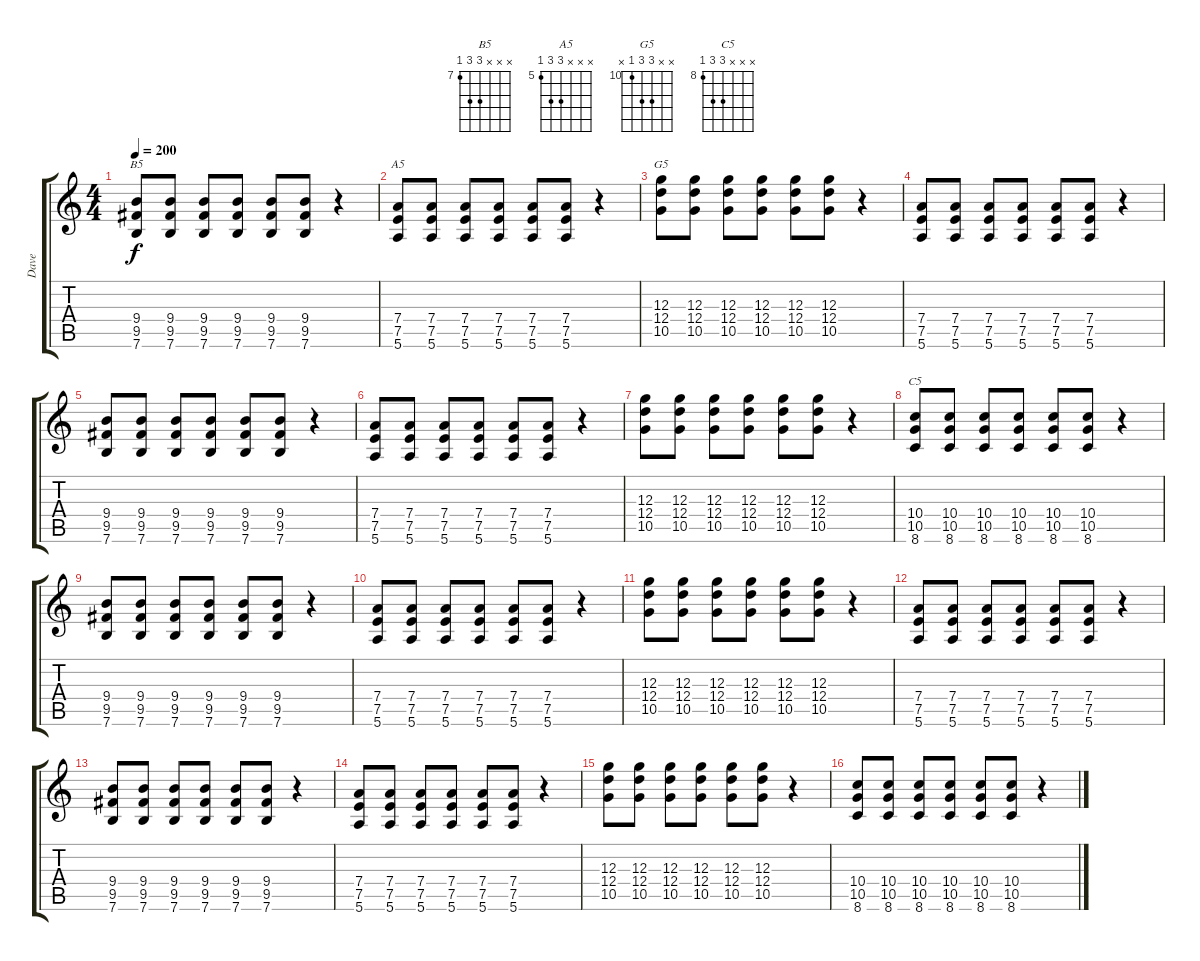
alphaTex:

\track ("Dave" "Dave") {instrument distortionguitar}
\staff {score tabs}
\tuning (E4 B3 G3 D3 A2 E2) {hide}
\chord ("B5" x x x 9 9 7) {firstfret 7}
\chord ("A5" x x x 7 7 5) {firstfret 5}
\chord ("G5" x x 12 12 10 x) {firstfret 10}
\chord ("C5" x x x 10 10 8) {firstfret 8}
\ts (4 4)
\tempo 200
\clef g2
\ks c
(9.4 9.5 7.6).8{ch "B5" dy f} (9.4 9.5 7.6).8 (9.4 9.5 7.6).8 (9.4 9.5 7.6).8 (9.4 9.5 7.6).8 (9.4 9.5 7.6).8 r.4 |
(7.4 7.5 5.6).8{ch "A5"} (7.4 7.5 5.6).8 (7.4 7.5 5.6).8 (7.4 7.5 5.6).8 (7.4 7.5 5.6).8 (7.4 7.5 5.6).8 r.4 |
(12.3 12.4 10.5).8{ch "G5"} (12.3 12.4 10.5).8 (12.3 12.4 10.5).8 (12.3 12.4 10.5).8 (12.3 12.4 10.5).8 (12.3 12.4 10.5).8 r.4 |
(7.4 7.5 5.6).8 (7.4 7.5 5.6).8 (7.4 7.5 5.6).8 (7.4 7.5 5.6).8 (7.4 7.5 5.6).8 (7.4 7.5 5.6).8 r.4 |
(9.4 9.5 7.6).8 (9.4 9.5 7.6).8 (9.4 9.5 7.6).8 (9.4 9.5 7.6).8 (9.4 9.5 7.6).8 (9.4 9.5 7.6).8 r.4 |
(7.4 7.5 5.6).8 (7.4 7.5 5.6).8 (7.4 7.5 5.6).8 (7.4 7.5 5.6).8 (7.4 7.5 5.6).8 (7.4 7.5 5.6).8 r.4 |
(12.3 12.4 10.5).8 (12.3 12.4 10.5).8 (12.3 12.4 10.5).8 (12.3 12.4 10.5).8 (12.3 12.4 10.5).8 (12.3 12.4 10.5).8 r.4 |
(10.4 10.5 8.6).8{ch "C5"} (10.4 10.5 8.6).8 (10.4 10.5 8.6).8 (10.4 10.5 8.6).8 (10.4 10.5 8.6).8 (10.4 10.5 8.6).8 r.4 |
(9.4 9.5 7.6).8 (9.4 9.5 7.6).8 (9.4 9.5 7.6).8 (9.4 9.5 7.6).8 (9.4 9.5 7.6).8 (9.4 9.5 7.6).8 r.4 |
(7.4 7.5 5.6).8 (7.4 7.5 5.6).8 (7.4 7.5 5.6).8 (7.4 7.5 5.6).8 (7.4 7.5 5.6).8 (7.4 7.5 5.6).8 r.4 |
(12.3 12.4 10.5).8 (12.3 12.4 10.5).8 (12.3 12.4 10.5).8 (12.3 12.4 10.5).8 (12.3 12.4 10.5).8 (12.3 12.4 10.5).8 r.4 |
(7.4 7.5 5.6).8 (7.4 7.5 5.6).8 (7.4 7.5 5.6).8 (7.4 7.5 5.6).8 (7.4 7.5 5.6).8 (7.4 7.5 5.6).8 r.4 |
(9.4 9.5 7.6).8 (9.4 9.5 7.6).8 (9.4 9.5 7.6).8 (9.4 9.5 7.6).8 (9.4 9.5 7.6).8 (9.4 9.5 7.6).8 r.4 |
(7.4 7.5 5.6).8 (7.4 7.5 5.6).8 (7.4 7.5 5.6).8 (7.4 7.5 5.6).8 (7.4 7.5 5.6).8 (7.4 7.5 5.6).8 r.4 |
(12.3 12.4 10.5).8 (12.3 12.4 10.5).8 (12.3 12.4 10.5).8 (12.3 12.4 10.5).8 (12.3 12.4 10.5).8 (12.3 12.4 10.5).8 r.4 |
(10.4 10.5 8.6).8 (10.4 10.5 8.6).8 (10.4 10.5 8.6).8 (10.4 10.5 8.6).8 (10.4 10.5 8.6).8 (10.4 10.5 8.6).8 r.4
